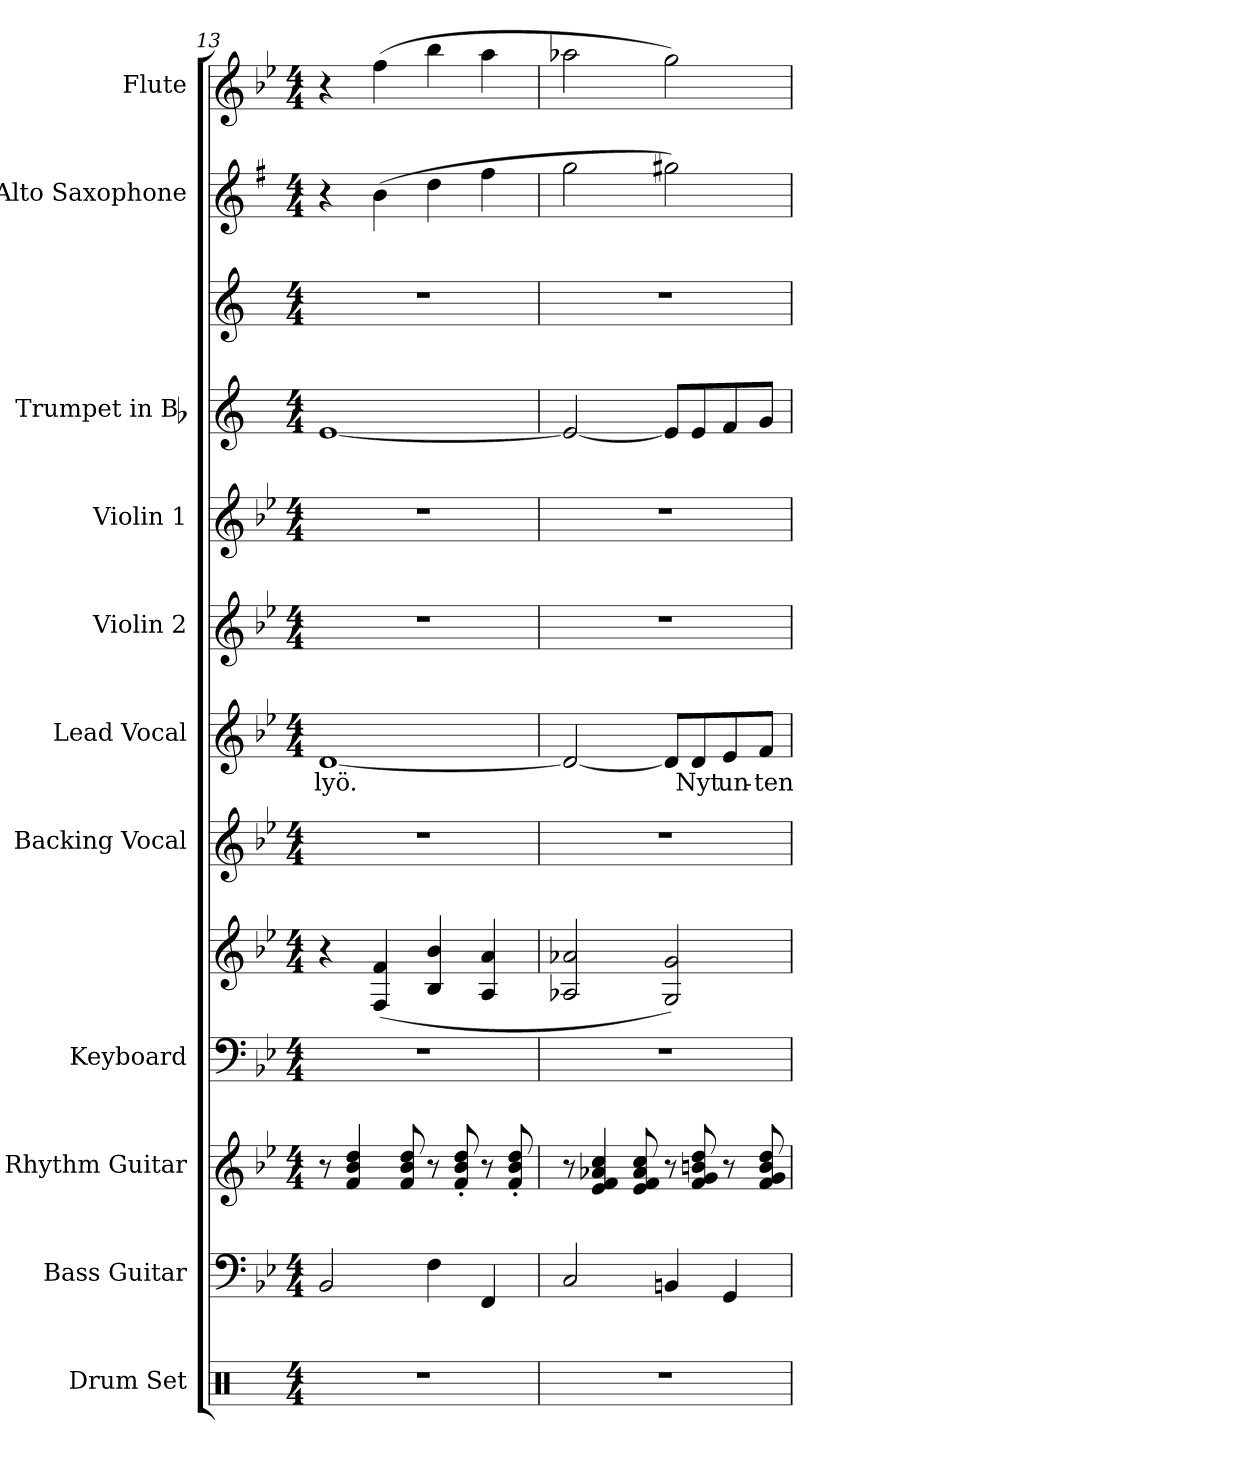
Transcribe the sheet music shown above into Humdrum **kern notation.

**kern	**kern	**kern	**kern	**kern	**kern	**kern	**text	**kern	**kern	**kern	**kern	**kern	**kern
*part11	*part10	*part9	*part8	*part8	*part7	*part6	*part6	*part5	*part4	*part3	*part3	*part2	*part1
*staff13	*staff12	*staff11	*staff10	*staff9	*staff8	*staff7	*staff7	*staff6	*staff5	*staff4	*staff3	*staff2	*staff1
*I"Drum Set	*I"Bass Guitar	*I"Rhythm Guitar	*I"Keyboard	*	*I"Backing Vocal	*I"Lead Vocal	*	*I"Violin 2	*I"Violin 1	*I"Trumpet in Bb	*	*I"Alto Saxophone	*I"Flute
*I'Dr.	*I'Bass	*I'Rhy.	*I'Kbd.	*	*	*	*	*I'Vln. 2	*I'Vln. 1	*I'Tpt.	*	*I'Alto Sax.	*I'Fl.
*clefX	*clefF4	*clefG2	*clefF4	*clefG2	*clefG2	*clefG2	*	*clefG2	*clefG2	*clefG2	*clefG2	*clefG2	*clefG2
*	*ITrd7c12	*ITrd7c12	*	*	*	*	*	*	*	*ITrd1c2	*ITrd1c2	*ITrd5c9	*
*k[]	*k[b-e-]	*k[b-e-]	*k[b-e-]	*k[b-e-]	*k[b-e-]	*k[b-e-]	*	*k[b-e-]	*k[b-e-]	*k[b-e-]	*k[b-e-]	*k[b-e-]	*k[b-e-]
*C:	*B-:	*B-:	*B-:	*B-:	*B-:	*B-:	*	*B-:	*B-:	*B-:	*B-:	*B-:	*B-:
*M4/4	*M4/4	*M4/4	*M4/4	*M4/4	*M4/4	*M4/4	*	*M4/4	*M4/4	*M4/4	*M4/4	*M4/4	*M4/4
=13	=13	=13	=13	=13	=13	=13	=13	=13	=13	=13	=13	=13	=13
!	!	!	!	!	!	!	!LO:LY:b:color=#000000	!	!	!	!	!	!
1r	2BBB-i/	8r	1r	4r	1r	[<1di	lyö.	1r	1r	[<1di	1r	4r	4r
.	.	4Fi/ 4B-i 4di	.	.	.	.	.	.	.	.	.	.	.
.	.	.	.	(4Fi/ 4fi	.	.	.	.	.	.	.	(4di\	(4ffi\
.	.	8Fi/ 8B-i 8di	.	.	.	.	.	.	.	.	.	.	.
.	4FFi\	8r	.	4B-i/ 4b-i	.	.	.	.	.	.	.	4fi\	4bb-i\
.	.	8Fi/' 8B-i' 8di'	.	.	.	.	.	.	.	.	.	.	.
.	4FFFi/	8r	.	4Ai/ 4ai	.	.	.	.	.	.	.	4ai\	4aai\
.	.	8Fi/' 8B-i' 8di'	.	.	.	.	.	.	.	.	.	.	.
!!LO:PB:g=z
=14	=14	=14	=14	=14	=14	=14	=14	=14	=14	=14	=14	=14	=14
1r	2CCi/	8r	1r	2A-Xi/ 2a-Xi	1r	2di/_<	.	1r	1r	2di/_<	1r	2b-i\	2aa-Xi\
.	.	4E-i/ 4Fi 4A-Xi 4ci	.	.	.	.	.	.	.	.	.	.	.
.	.	8E-i/ 8Fi 8A-i 8ci	.	.	.	.	.	.	.	.	.	.	.
.	4BBBni/	8r	.	2Gi/ 2gi)	.	8di/L]	.	.	.	8di/L]	.	2bni\)	2ggi\)
!	!	!	!	!	!	!	!LO:LY:b:color=#000000	!	!	!	!	!	!
.	.	8Fi/ 8Gi 8Bni 8di	.	.	.	8di/	Nyt	.	.	8di/	.	.	.
!	!	!	!	!	!	!	!LO:LY:b:color=#000000	!	!	!	!	!	!
.	4GGGi/	8r	.	.	.	8e-i/	un-	.	.	8e-i/	.	.	.
!	!	!	!	!	!	!	!LO:LY:b:color=#000000	!	!	!	!	!	!
.	.	8Fi/ 8Gi 8Bi 8di	.	.	.	8fi/J	-ten	.	.	8fi/J	.	.	.
=	=	=	=	=	=	=	=	=	=	=	=	=	=
*-	*-	*-	*-	*-	*-	*-	*-	*-	*-	*-	*-	*-	*-
